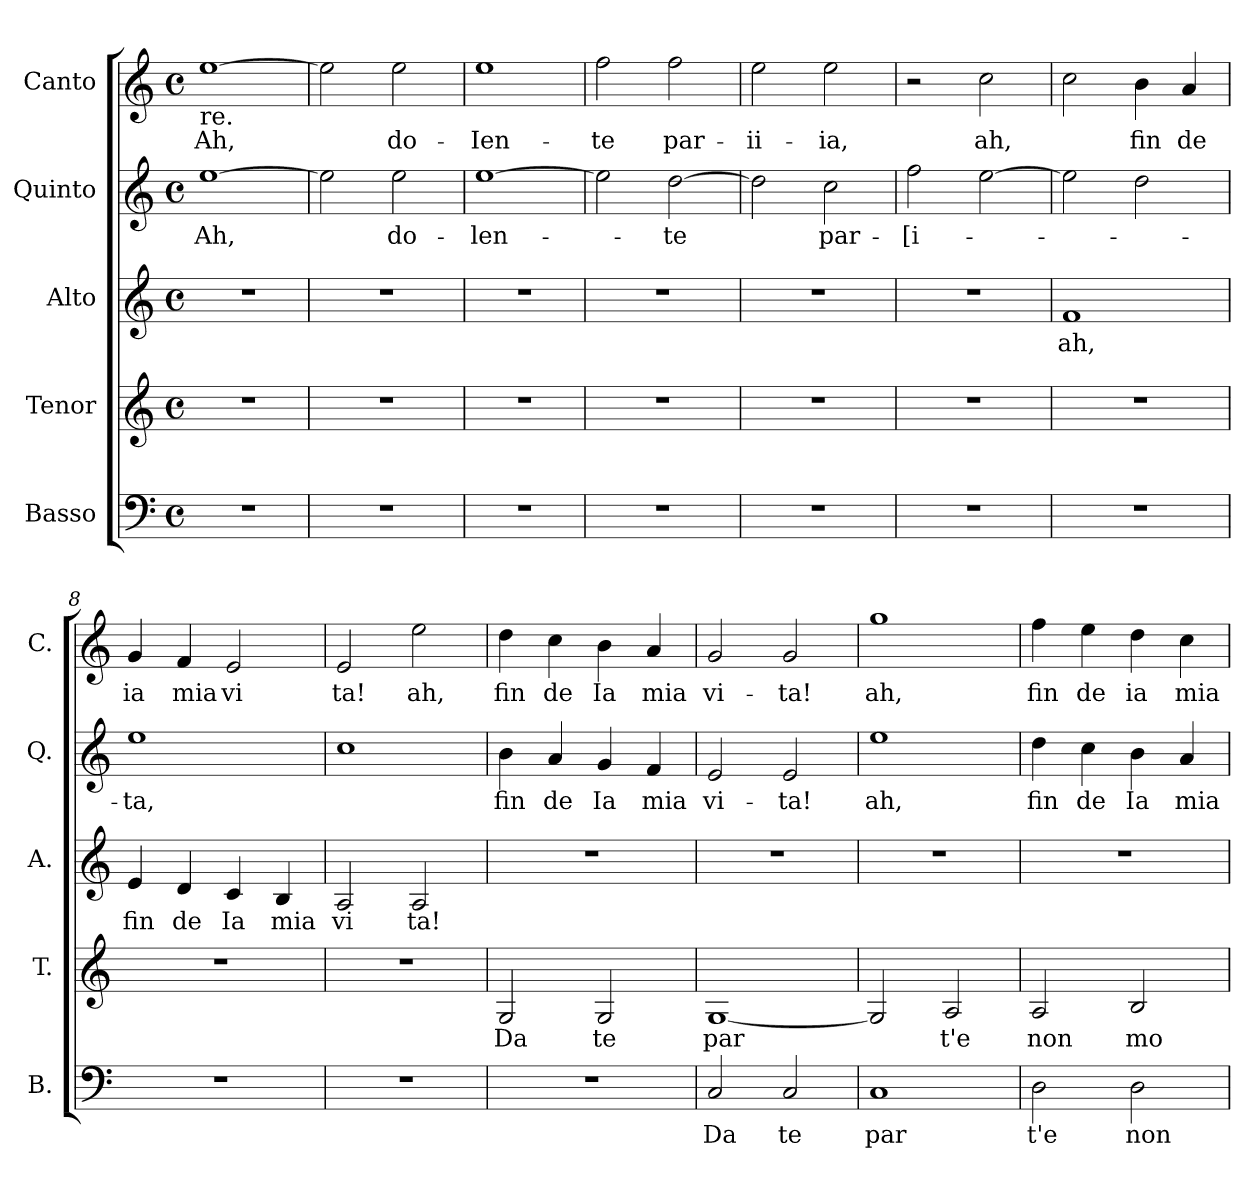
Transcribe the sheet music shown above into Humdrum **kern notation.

**kern	**text	**kern	**text	**kern	**text	**kern	**text	**kern	**text
*part5	*part5	*part4	*part4	*part3	*part3	*part2	*part2	*part1	*part1
*staff5	*staff5	*staff4	*staff4	*staff3	*staff3	*staff2	*staff2	*staff1	*staff1
*I"Basso	*	*I"Tenor	*	*I"Alto	*	*I"Quinto	*	*I"Canto	*
*I'B.	*	*I'T.	*	*I'A.	*	*I'Q.	*	*I'C.	*
*clefF4	*	*clefG2	*	*clefG2	*	*clefG2	*	*clefG2	*
*k[]	*	*k[]	*	*k[]	*	*k[]	*	*k[]	*
*M4/4	*	*M4/4	*	*M4/4	*	*M4/4	*	*M4/4	*
*met(c)	*	*met(c)	*	*met(c)	*	*met(c)	*	*met(c)	*
=1	=1	=1	=1	=1	=1	=1	=1	=1	=1
!	!	!	!	!	!	!	!	!LO:TX:b:t=re.	!
!	!	!	!	!	!	!	!LO:LY:b	!	!LO:LY:b
1r	.	1r	.	1r	.	[1ee	-Ah,	[1ee	-Ah,
=2	=2	=2	=2	=2	=2	=2	=2	=2	=2
1r	.	1r	.	1r	.	2ee\]	.	2ee\]	.
!	!	!	!	!	!	!	!LO:LY:b	!	!LO:LY:b
.	.	.	.	.	.	2ee\	-do-	2ee\	-do-
=3	=3	=3	=3	=3	=3	=3	=3	=3	=3
!	!	!	!	!	!	!	!LO:LY:b	!	!LO:LY:b
1r	.	1r	.	1r	.	[1ee	-len-	1ee	-Ien-
=4	=4	=4	=4	=4	=4	=4	=4	=4	=4
!	!	!	!	!	!	!	!	!	!LO:LY:b
1r	.	1r	.	1r	.	2ee\]	.	2ff\	-te
!	!	!	!	!	!	!	!LO:LY:b	!	!LO:LY:b
.	.	.	.	.	.	[2dd\	-te	2ff\	-par-
=5	=5	=5	=5	=5	=5	=5	=5	=5	=5
!	!	!	!	!	!	!	!	!	!LO:LY:b
1r	.	1r	.	1r	.	2dd\]	.	2ee\	-ii-
!	!	!	!	!	!	!	!LO:LY:b	!	!LO:LY:b
.	.	.	.	.	.	2cc\	-par-	2ee\	-ia,
=6	=6	=6	=6	=6	=6	=6	=6	=6	=6
!	!	!	!	!	!	!	!LO:LY:b	!	!
1r	.	1r	.	1r	.	2ff\	-[i-	2r	.
!	!	!	!	!	!	!	!	!	!LO:LY:b
.	.	.	.	.	.	[2ee\	.	2cc\	-ah,
=7	=7	=7	=7	=7	=7	=7	=7	=7	=7
!	!	!	!	!	!LO:LY:b	!	!	!	!
1r	.	1r	.	1f	-ah,	2ee\]	.	2cc\	.
!	!	!	!	!	!	!	!	!	!LO:LY:b
.	.	.	.	.	.	2dd\	.	4b\	-fin
!	!	!	!	!	!	!	!	!	!LO:LY:b
.	.	.	.	.	.	.	.	4a/	-de
=8	=8	=8	=8	=8	=8	=8	=8	=8	=8
!	!	!	!	!	!LO:LY:b	!	!LO:LY:b	!	!LO:LY:b
1r	.	1r	.	4e/	-fin	1ee	-ta,	4g/	-ia
!	!	!	!	!	!LO:LY:b	!	!	!	!LO:LY:b
.	.	.	.	4d/	-de	.	.	4f/	-mia
!	!	!	!	!	!LO:LY:b	!	!	!	!LO:LY:b
.	.	.	.	4c/	-Ia	.	.	2e/	-vi
!	!	!	!	!	!LO:LY:b	!	!	!	!
.	.	.	.	4B/	-mia	.	.	.	.
=9	=9	=9	=9	=9	=9	=9	=9	=9	=9
!	!	!	!	!	!LO:LY:b	!	!	!	!LO:LY:b
1r	.	1r	.	2A/	-vi	1cc	.	2e/	-ta!
!	!	!	!	!	!LO:LY:b	!	!	!	!LO:LY:b
.	.	.	.	2A/	-ta!	.	.	2ee\	-ah,
=10	=10	=10	=10	=10	=10	=10	=10	=10	=10
!	!	!	!LO:LY:b	!	!	!	!LO:LY:b	!	!LO:LY:b
1r	.	2G/	-Da	1r	.	4b\	-fin	4dd\	-fin
!	!	!	!	!	!	!	!LO:LY:b	!	!LO:LY:b
.	.	.	.	.	.	4a/	-de	4cc\	-de
!	!	!	!LO:LY:b	!	!	!	!LO:LY:b	!	!LO:LY:b
.	.	2G/	-te	.	.	4g/	-Ia	4b\	-Ia
!	!	!	!	!	!	!	!LO:LY:b	!	!LO:LY:b
.	.	.	.	.	.	4f/	-mia	4a/	-mia
=11	=11	=11	=11	=11	=11	=11	=11	=11	=11
!	!LO:LY:b	!	!LO:LY:b	!	!	!	!LO:LY:b	!	!LO:LY:b
2C/	-Da	[1G	-par	1r	.	2e/	-vi-	2g/	-vi-
!	!LO:LY:b	!	!	!	!	!	!LO:LY:b	!	!LO:LY:b
2C/	-te	.	.	.	.	2e/	-ta!	2g/	-ta!
=12	=12	=12	=12	=12	=12	=12	=12	=12	=12
!	!LO:LY:b	!	!	!	!	!	!LO:LY:b	!	!LO:LY:b
1C	-par	2G/]	.	1r	.	1ee	-ah,	1gg	-ah,
!	!	!	!LO:LY:b	!	!	!	!	!	!
.	.	2A/	-t'e	.	.	.	.	.	.
!!LO:LB:g=z
=13	=13	=13	=13	=13	=13	=13	=13	=13	=13
!	!LO:LY:b	!	!LO:LY:b	!	!	!	!LO:LY:b	!	!LO:LY:b
2D\	-t'e	2A/	-non	1r	.	4dd\	-fin	4ff\	-fin
!	!	!	!	!	!	!	!LO:LY:b	!	!LO:LY:b
.	.	.	.	.	.	4cc\	-de	4ee\	-de
!	!LO:LY:b	!	!LO:LY:b	!	!	!	!LO:LY:b	!	!LO:LY:b
2D\	-non	2B/	-mo-	.	.	4b\	-Ia	4dd\	-ia
!	!	!	!	!	!	!	!LO:LY:b	!	!LO:LY:b
.	.	.	.	.	.	4a/	-mia	4cc\	-mia
=	=	=	=	=	=	=	=	=	=
*-	*-	*-	*-	*-	*-	*-	*-	*-	*-
